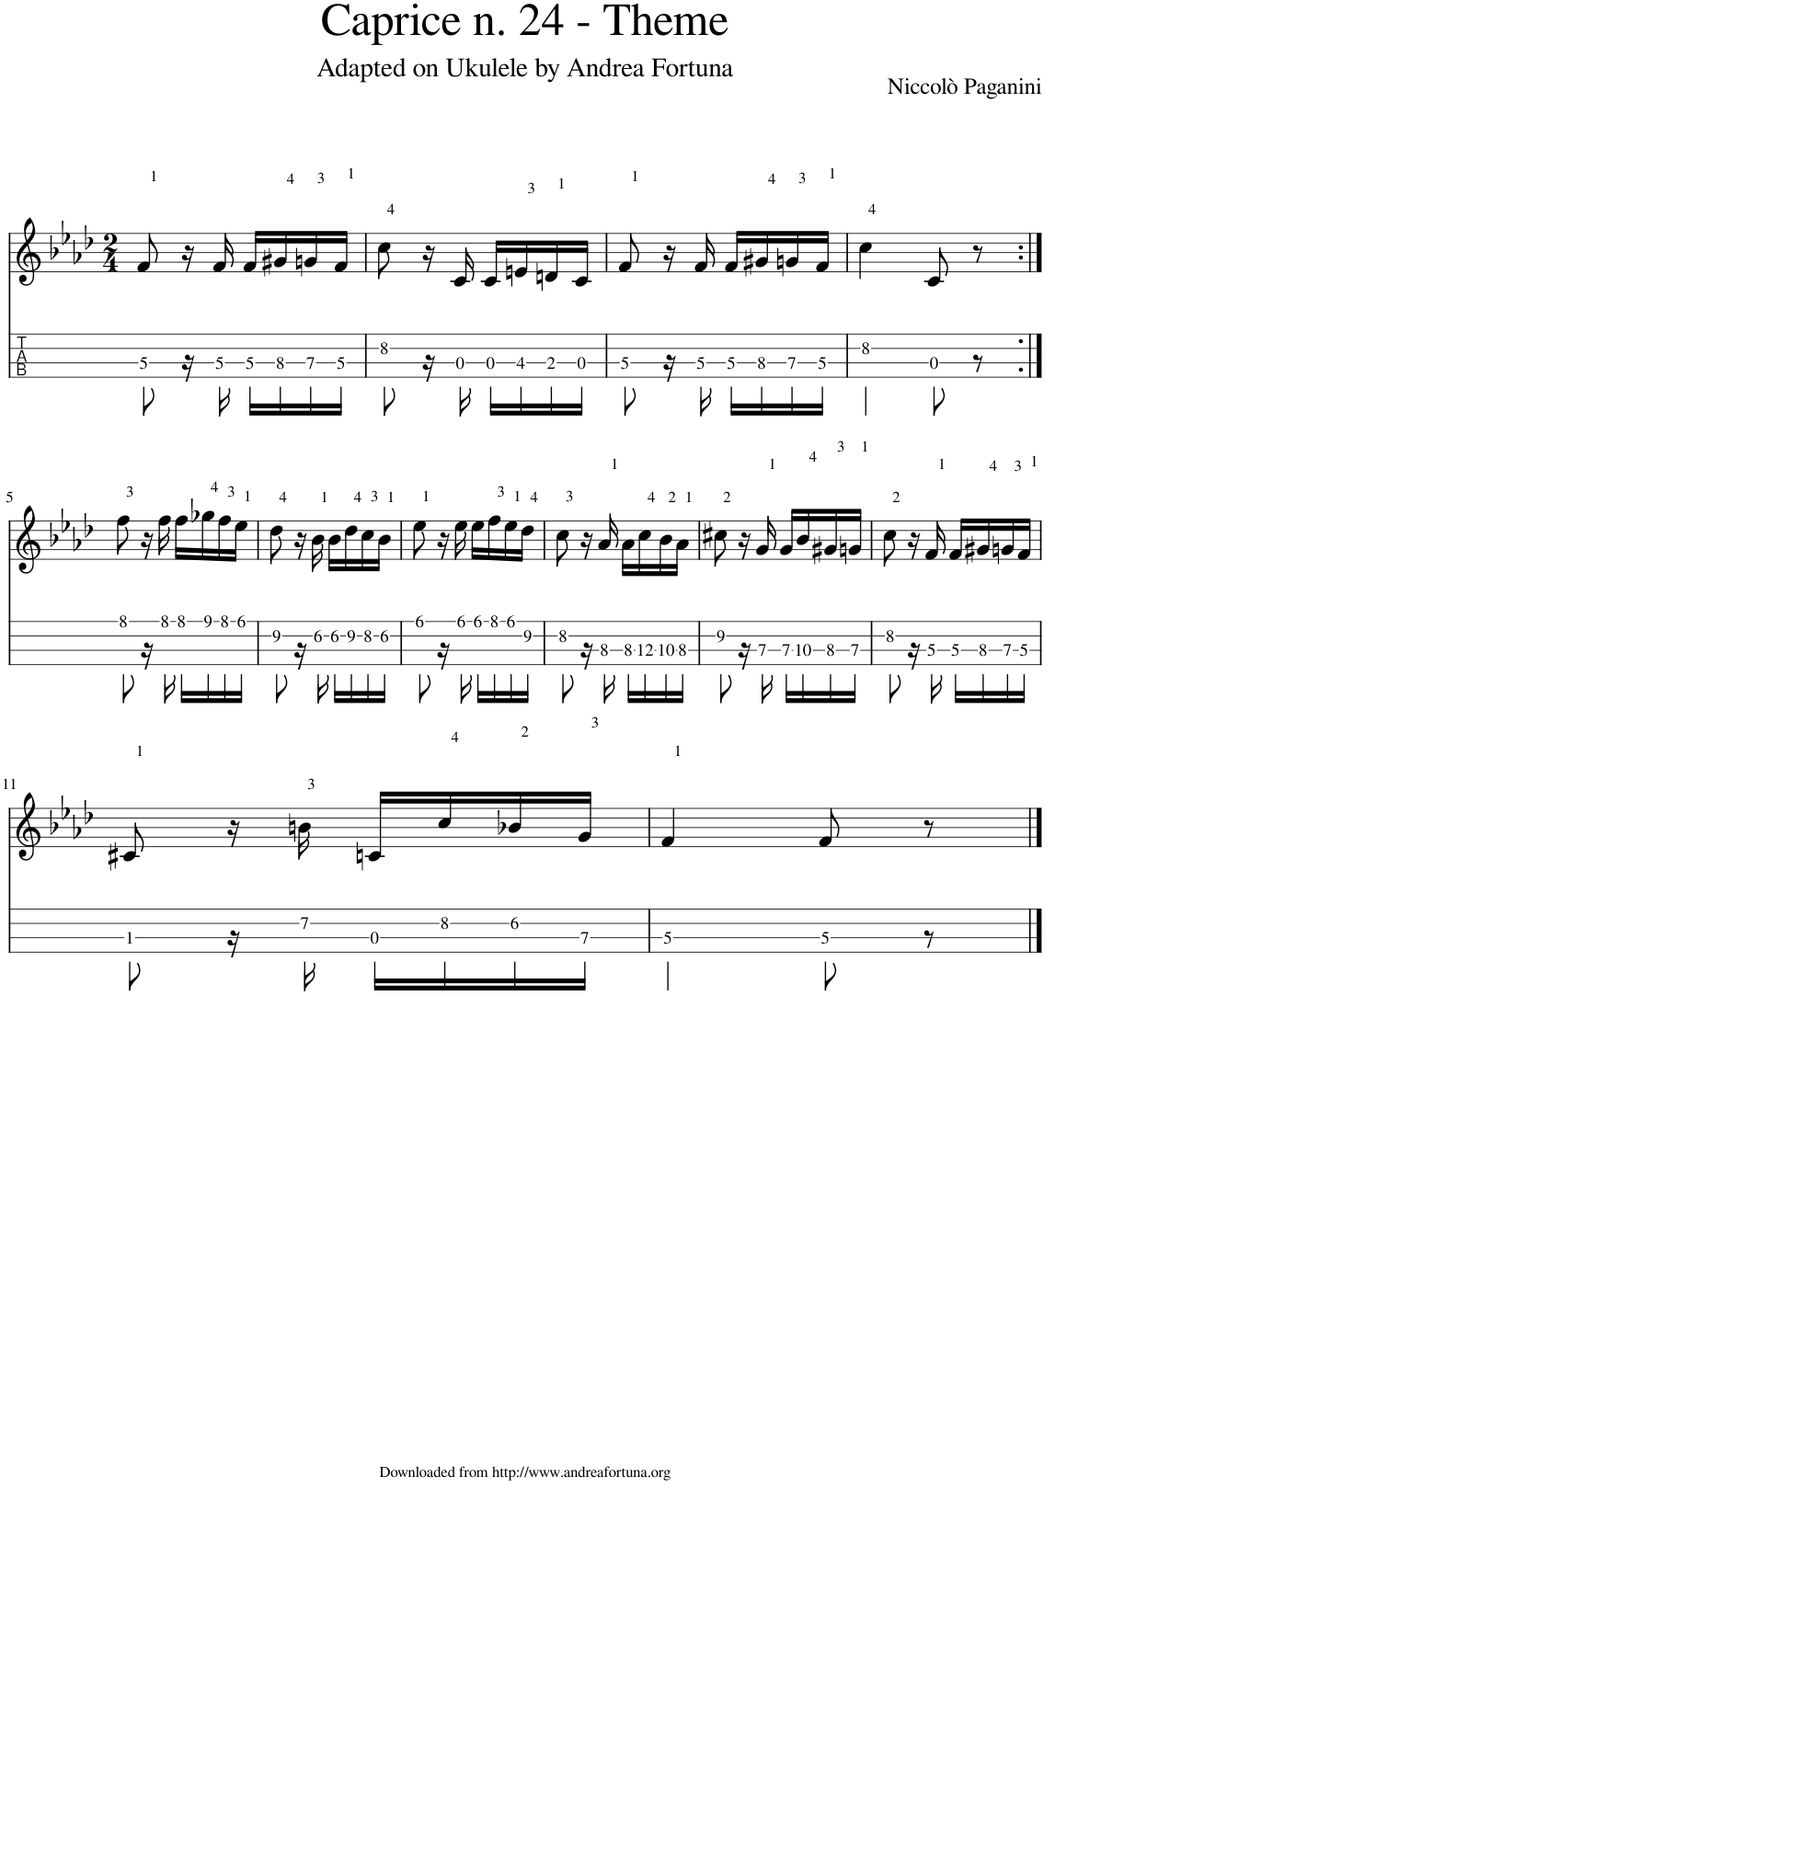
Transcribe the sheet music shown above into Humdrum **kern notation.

**kern	**kern
*part1	*part1
*staff2	*staff1
*I"Ukulele	*
*I'Uk.	*
*stria4	*
*	*clefG2
*k[b-e-a-d-]	*k[b-e-a-d-]
*M2/4	*M2/4
=1	=1
8f<\	8f/
16r	16r
16f\	16f/
16f\LL	16f/LL
16g#<\	16g#X/
16g<\	16gn/
16f<\JJ	16f/JJ
=2	=2
8cc<\	8cc\
16r	16r
16c\	16c/
16c\LL	16c/LL
16e<\	16en/
16d<\	16dn/
16c\JJ	16c/JJ
=3	=3
8f<\	8f/
16r	16r
16f\	16f/
16f\LL	16f/LL
16g#X<\	16g#X/
16gn<\	16gn/
16f<\JJ	16f/JJ
=4	=4
4cc<\	4cc\
8c\	8c/
8r	8r
!!LO:LB:g=z
=5:|!	=5:|!
8ff<\	8ff\
16r	16r
16ff\	16ff\
16ff\LL	16ff\LL
16gg-X<\	16gg-X\
16ffn<\	16ff\
16ee-<\JJ	16ee-\JJ
=6	=6
8dd-<\	8dd-\
16r	16r
16b-<\	16b-\
16b-\LL	16b-\LL
16dd-X<\	16dd-\
16ccn<\	16cc\
16b-X<\JJ	16b-\JJ
=7	=7
8ee-X<\	8ee-\
16r	16r
16ee-X\	16ee-\
16ee-\LL	16ee-\LL
16ff<\	16ff\
16ee-<\	16ee-\
16dd-<\JJ	16dd-\JJ
=8	=8
8cc<\	8cc\
16r	16r
16a-<\	16a-/
16a-\LL	16a-\LL
16cc<\	16cc\
16b-<\	16b-\
16a-<\JJ	16a-\JJ
=9	=9
8cc#<\	8cc#X\
16r	16r
16g<\	16g/
16g\LL	16g/LL
16b-<\	16b-/
16g#<\	16g#X/
16g<\JJ	16gn/JJ
=10	=10
8cc<\	8cc\
16r	16r
16f<\	16f/
16f\LL	16f/LL
16g#<\	16g#X/
16g<\	16gn/
16f<\JJ	16f/JJ
!!LO:LB:g=z
=11	=11
8c#<\	8c#X/
16r	16r
16b<\	16bn\
16c\LL	16cn/LL
16cc<\	16cc/
16b-<\	16b-X/
16g<\JJ	16g/JJ
=12	=12
4f<\	4f/
8f\	8f/
8r	8r
==	==
*-	*-
